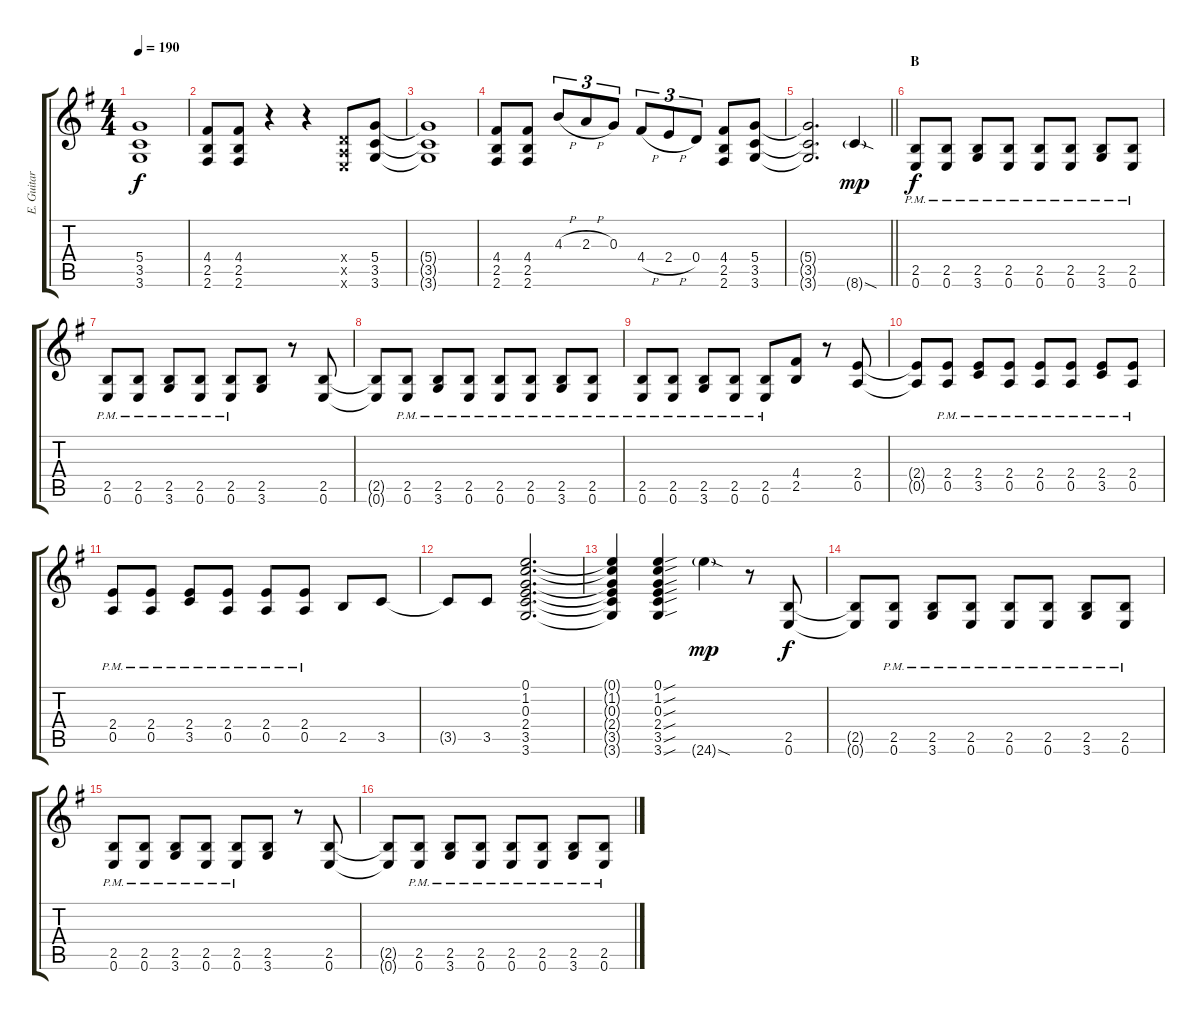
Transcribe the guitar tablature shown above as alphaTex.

\track ("E. Guitar I" "E. Guitar ") {instrument overdrivenguitar}
\staff {score tabs}
\tuning (E4 B3 G3 D3 A2 E2) {hide}
\ts (4 4)
\tempo 190
\clef g2
\ks g
(5.4{t} 3.5{t} 3.6{t}).1{dy f} |
(4.4 2.5 2.6).8 (4.4 2.5 2.6).8 r.4 r.4 (0.4{x} 0.5{x} 0.6{x}).8 (5.4 3.5 3.6).8 |
(5.4{t} 3.5{t} 3.6{t}).1 |
(4.4 2.5 2.6).8 (4.4 2.5 2.6).8 4.3{h}.8{tu (3 2)} 2.3{h}.8{tu (3 2)} 0.3.8{tu (3 2)} 4.4{h}.8{tu (3 2)} 2.4{h}.8{tu (3 2)} 0.4.8{tu (3 2)} (4.4 2.5 2.6).8 (5.4 3.5 3.6).8 |
\barLineRight lightlight
(5.4{t} 3.5{t} 3.6{t}).2{d} 8.6{sod g}.4{dy mp} |
\section ("" "B")
(2.5{pm} 0.6{pm}).8{dy f} (2.5{pm} 0.6{pm}).8 (2.5{pm} 3.6{pm}).8 (2.5{pm} 0.6{pm}).8 (2.5{pm} 0.6{pm}).8 (2.5{pm} 0.6{pm}).8 (2.5{pm} 3.6{pm}).8 (2.5{pm} 0.6{pm}).8 |
(2.5{pm} 0.6{pm}).8 (2.5{pm} 0.6{pm}).8 (2.5{pm} 3.6{pm}).8 (2.5{pm} 0.6{pm}).8 (2.5{pm} 0.6{pm}).8 (2.5 3.6).8 r.8 (2.5 0.6).8 |
(2.5{t} 0.6{t}).8 (2.5{pm} 0.6{pm}).8 (2.5{pm} 3.6{pm}).8 (2.5{pm} 0.6{pm}).8 (2.5{pm} 0.6{pm}).8 (2.5{pm} 0.6{pm}).8 (2.5{pm} 3.6{pm}).8 (2.5{pm} 0.6{pm}).8 |
(2.5{pm} 0.6{pm}).8 (2.5{pm} 0.6{pm}).8 (2.5{pm} 3.6{pm}).8 (2.5{pm} 0.6{pm}).8 (2.5{pm} 0.6{pm}).8 (4.4 2.5).8 r.8 (2.4 0.5).8 |
(2.4{t} 0.5{t}).8 (2.4{pm} 0.5{pm}).8 (2.4{pm} 3.5{pm}).8 (2.4{pm} 0.5{pm}).8 (2.4{pm} 0.5{pm}).8 (2.4{pm} 0.5{pm}).8 (2.4{pm} 3.5{pm}).8 (2.4{pm} 0.5{pm}).8 |
(2.4{pm} 0.5{pm}).8 (2.4{pm} 0.5{pm}).8 (2.4{pm} 3.5{pm}).8 (2.4{pm} 0.5{pm}).8 (2.4{pm} 0.5{pm}).8 (2.4{pm} 0.5{pm}).8 2.5.8 3.5.8 |
3.5{t}.8 3.5.8 (0.1 1.2 0.3 2.4 3.5 3.6).2{d} |
(0.1{t} 1.2{t} 0.3{t} 2.4{t} 3.5{t} 3.6{t}).4 (0.1{sou} 1.2{sou} 0.3{sou} 2.4{sou} 3.5{sou} 3.6{sou}).4 24.6{sod g}.4{dy mp} r.8 (2.5 0.6).8{dy f} |
(2.5{t} 0.6{t}).8 (2.5{pm} 0.6{pm}).8 (2.5{pm} 3.6{pm}).8 (2.5{pm} 0.6{pm}).8 (2.5{pm} 0.6{pm}).8 (2.5{pm} 0.6{pm}).8 (2.5{pm} 3.6{pm}).8 (2.5{pm} 0.6{pm}).8 |
(2.5{pm} 0.6{pm}).8 (2.5{pm} 0.6{pm}).8 (2.5{pm} 3.6{pm}).8 (2.5{pm} 0.6{pm}).8 (2.5{pm} 0.6{pm}).8 (2.5 3.6).8 r.8 (2.5 0.6).8 |
(2.5{t} 0.6{t}).8 (2.5{pm} 0.6{pm}).8 (2.5{pm} 3.6{pm}).8 (2.5{pm} 0.6{pm}).8 (2.5{pm} 0.6{pm}).8 (2.5{pm} 0.6{pm}).8 (2.5{pm} 3.6{pm}).8 (2.5{pm} 0.6{pm}).8
